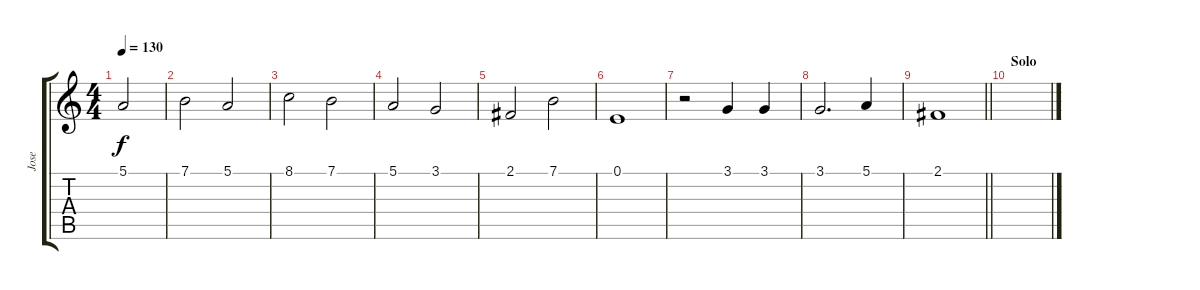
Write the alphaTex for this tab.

\track ("Jose" "Jose") {instrument lead2sawtooth}
\staff {score tabs}
\tuning (E4 B3 G3 D3 A2 E2) {hide}
\ts (4 4)
\tempo 130
\clef g2
\ks c
5.1.2{dy f} |
7.1.2 5.1.2 |
8.1.2 7.1.2 |
5.1.2 3.1.2 |
2.1.2 7.1.2 |
0.1.1 |
r.2 3.1.4 3.1.4 |
3.1.2{d} 5.1.4 |
\barLineRight lightlight
2.1.1 |
\section ("" "Solo")
